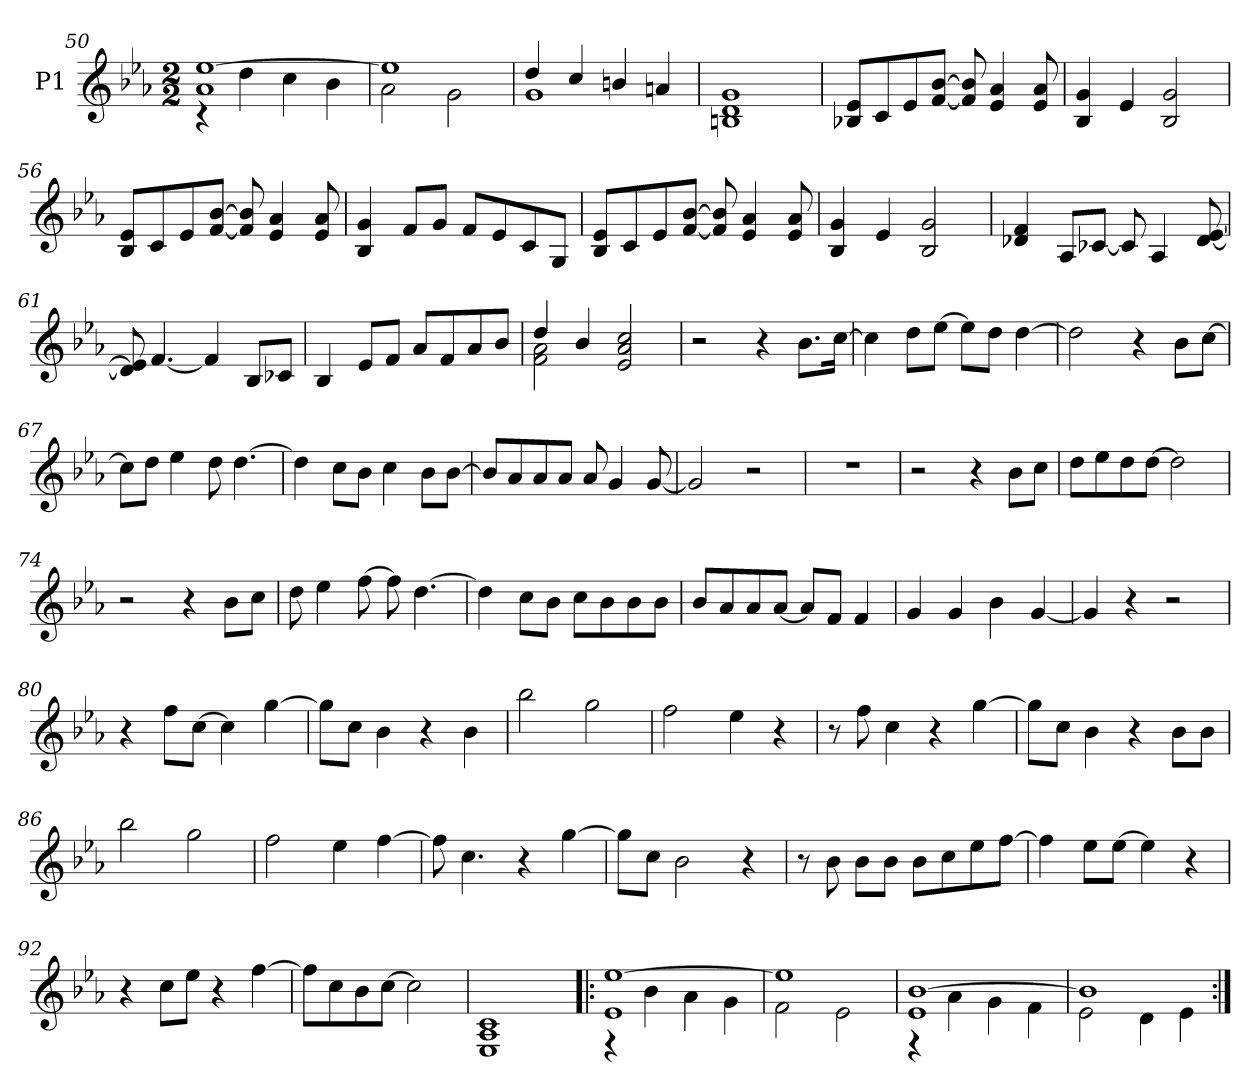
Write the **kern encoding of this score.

**kern
*part1
*staff1
*I"P1
*clefG2
*k[b-e-a-]
*E-:
*M2/2
=50
*^
1a- [>1ee-	4r
.	4dd\
.	4cc\
.	4b-\
=51	=51
1ee-]	2a-\
.	2g\
=52	=52
4dd/	1g
4cc/	.
4bn/	.
4an/	.
*v	*v
=53
1Bn 1d 1g
!!LO:LB:g=z
=54
8B-X/ 8e-/L
8c/
8e-/
[<8f/ [>8b-/J
8f/] 8b-/]
4e-/ 4a-/
8e-/ 8a-/
=55
4B-/ 4g/
4e-/
2B-/ 2g/
=56
8B-/ 8e-/L
8c/
8e-/
[<8f/ [>8b-/J
8f/] 8b-/]
4e-/ 4a-/
8e-/ 8a-/
=57
4B-/ 4g/
8f/L
8g/J
8f/L
8e-/
8c/
8G/J
=58
8B-/ 8e-/L
8c/
8e-/
[<8f/ [>8b-/J
8f/] 8b-/]
4e-/ 4a-/
8e-/ 8a-/
!!LO:PB:g=z
=59
4B-/ 4g/
4e-/
2B-/ 2g/
=60
4d-X/ 4f/
8A-/L
[<8c-X/J
8c-/]
4A-/
[<8d-/ [>8e-/
=61
8d-/] 8e-/]
[<4.f/
4f/]
8B-/L
8c-X/J
=62
4B-/
8e-/L
8f/J
8a-/L
8f/
8a-/
8b-/J
=63
*^
4dd/	2f\ 2a-\
4b-/	.
2e-/ 2a-/ 2cc/	2ryy
*v	*v
!!LO:LB:g=z
=64
2r
4r
8.b-\L
[>16cc\Jk
=65
4cc\]
8dd\L
[>8ee-\J
8ee-\L]
8dd\J
[>4dd\
=66
2dd\]
4r
8b-\L
[>8cc\J
=67
8cc\L]
8dd\J
4ee-\
8dd\
[>4.dd\
=68
4dd\]
8cc\L
8b-\J
4cc\
8b-\L
[>8b-\J
!!LO:LB:g=z
=69
8b-/L]
8a-/
8a-/
8a-/J
8a-/
4g/
[<8g/
=70
2g/]
2r
=71
1r
=72
2r
4r
8b-\L
8cc\J
=73
8dd\L
8ee-\
8dd\
[>8dd\J
2dd\]
=74
2r
4r
8b-\L
8cc\J
!!LO:LB:g=z
=75
8dd\
4ee-\
[>8ff\
8ff\]
[>4.dd\
=76
4dd\]
8cc\L
8b-\J
8cc\L
8b-\
8b-\
8b-\J
=77
8b-/L
8a-/
8a-/
[<8a-/J
8a-/L]
8f/J
4f/
=78
4g/
4g/
4b-\
[<4g/
=79
4g/]
4r
2r
!!LO:LB:g=z
=80
4r
8ff\L
[>8cc\J
4cc\]
[>4gg\
=81
8gg\L]
8cc\J
4b-\
4r
4b-\
=82
2bb-\
2gg\
=83
2ff\
4ee-\
4r
=84
8r
8ff\
4cc\
4r
[>4gg\
=85
8gg\L]
8cc\J
4b-\
4r
8b-\L
8b-\J
!!LO:LB:g=z
=86
2bb-\
2gg\
=87
2ff\
4ee-\
[>4ff\
=88
8ff\]
4.cc\
4r
[>4gg\
=89
8gg\L]
8cc\J
2b-\
4r
=90
8r
8b-\
8b-\L
8b-\J
8b-\L
8cc\
8ee-\
[>8ff\J
=91
4ff\]
8ee-\L
[>8ee-\J
4ee-\]
4r
!!LO:LB:g=z
=92
4r
8cc\L
8ee-\J
4r
[>4ff\
=93
8ff\L]
8cc\
8b-\
[>8cc\J
2cc\]
=94
1E- 1A- 1c
=95!|:
*^
1e- [>1ee-	4r
.	4b-\
.	4a-\
.	4g\
!!LO:LB:g=z	!!
=96	=96
1ee-]	2f\
.	2e-\
=97	=97
1e- [>1b-	4r
.	4a-\
.	4g\
.	4f\
=98	=98
1b-]	2e-\
.	4d\
.	4e-\
*v	*v
=:|!
*-
